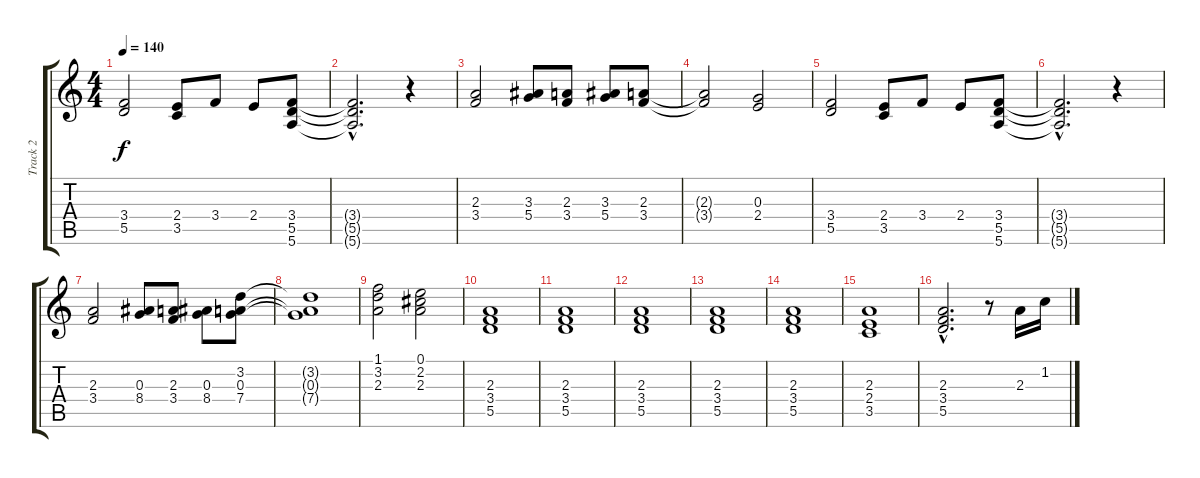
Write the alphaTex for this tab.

\track ("Track 2" "Track 2") {instrument distortionguitar}
\staff {score tabs}
\tuning (E4 B3 G3 D3 A2 E2) {hide}
\ts (4 4)
\tempo 140
\clef g2
\ks c
(3.4 5.5).2{dy f instrument distortionguitar} (2.4 3.5).8 3.4.8 2.4.8 (3.4 5.5 5.6).8 |
(3.4{hac t} 5.5{hac t} 5.6{hac t}).2{d} r.4 |
(2.3 3.4).2 (3.3 5.4).8 (2.3 3.4).8 (3.3 5.4).8 (2.3 3.4).8 |
(2.3{t} 3.4{t}).2 (0.3 2.4).2 |
(3.4 5.5).2 (2.4 3.5).8 3.4.8 2.4.8 (3.4 5.5 5.6).8 |
(3.4{hac t} 5.5{hac t} 5.6{hac t}).2{d} r.4 |
(2.3 3.4).2 (0.3 8.4).8 (2.3 3.4).8 (0.3 8.4).8 (3.2 0.3 7.4).8 |
(3.2{t} 0.3{t} 7.4{t}).1 |
(1.1 3.2 2.3).2 (0.1 2.2 2.3).2 |
(2.3 3.4 5.5).1 |
(2.3 3.4 5.5).1 |
(2.3 3.4 5.5).1 |
(2.3 3.4 5.5).1 |
(2.3 3.4 5.5).1 |
(2.3 2.4 3.5).1 |
(2.3{hac} 3.4{hac} 5.5{hac}).2{d} r.8 2.3.16 1.2.16
